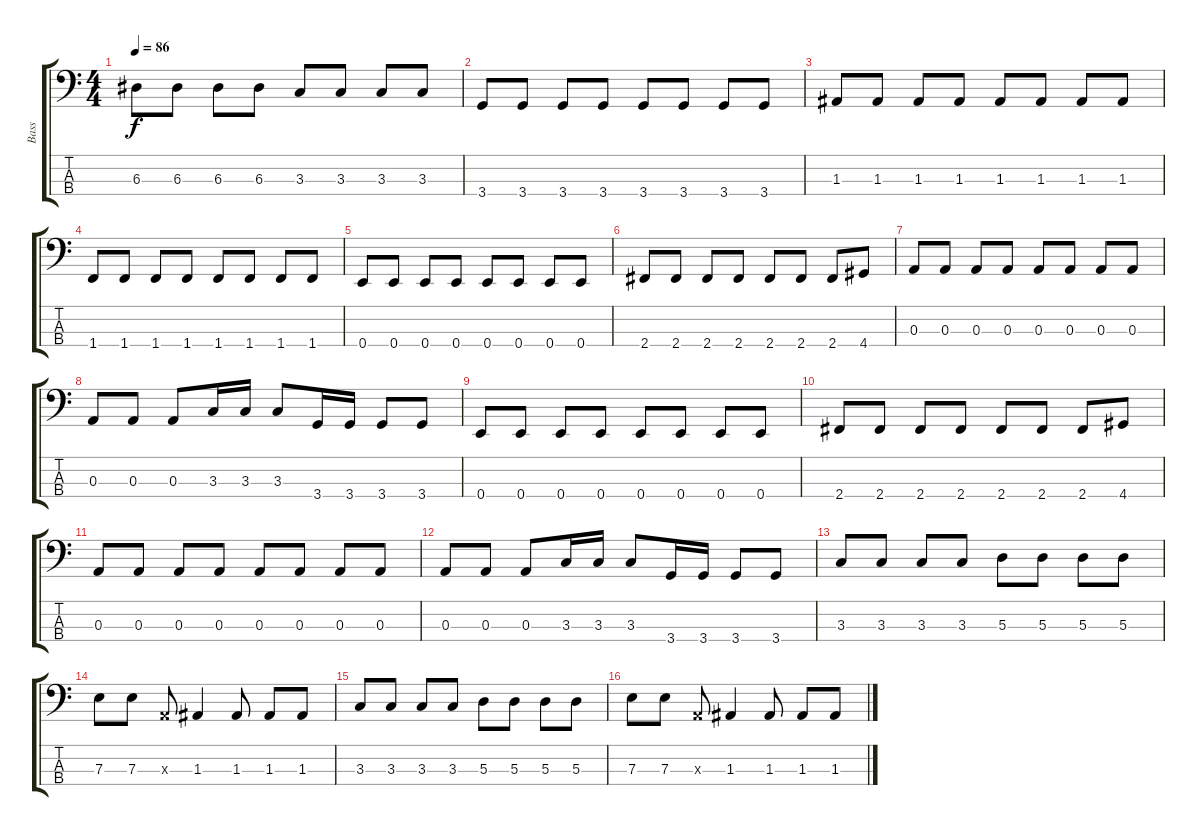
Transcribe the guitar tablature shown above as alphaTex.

\track ("Bass" "Bass") {instrument electricbasspick}
\staff {score tabs}
\tuning (G2 D2 A1 E1) {hide}
\ts (4 4)
\tempo 86
\clef f4
\ks c
6.3.8{dy f} 6.3.8 6.3.8 6.3.8 3.3.8 3.3.8 3.3.8 3.3.8 |
3.4.8 3.4.8 3.4.8 3.4.8 3.4.8 3.4.8 3.4.8 3.4.8 |
1.3.8 1.3.8 1.3.8 1.3.8 1.3.8 1.3.8 1.3.8 1.3.8 |
1.4.8 1.4.8 1.4.8 1.4.8 1.4.8 1.4.8 1.4.8 1.4.8 |
0.4.8 0.4.8 0.4.8 0.4.8 0.4.8 0.4.8 0.4.8 0.4.8 |
2.4.8 2.4.8 2.4.8 2.4.8 2.4.8 2.4.8 2.4.8 4.4.8 |
0.3.8 0.3.8 0.3.8 0.3.8 0.3.8 0.3.8 0.3.8 0.3.8 |
0.3.8 0.3.8 0.3.8 3.3.16 3.3.16 3.3.8 3.4.16 3.4.16 3.4.8 3.4.8 |
0.4.8 0.4.8 0.4.8 0.4.8 0.4.8 0.4.8 0.4.8 0.4.8 |
2.4.8 2.4.8 2.4.8 2.4.8 2.4.8 2.4.8 2.4.8 4.4.8 |
0.3.8 0.3.8 0.3.8 0.3.8 0.3.8 0.3.8 0.3.8 0.3.8 |
0.3.8 0.3.8 0.3.8 3.3.16 3.3.16 3.3.8 3.4.16 3.4.16 3.4.8 3.4.8 |
3.3.8 3.3.8 3.3.8 3.3.8 5.3.8 5.3.8 5.3.8 5.3.8 |
7.3.8 7.3.8 0.3{x}.8 1.3.4 1.3.8 1.3.8 1.3.8 |
3.3.8 3.3.8 3.3.8 3.3.8 5.3.8 5.3.8 5.3.8 5.3.8 |
7.3.8 7.3.8 0.3{x}.8 1.3.4 1.3.8 1.3.8 1.3.8
